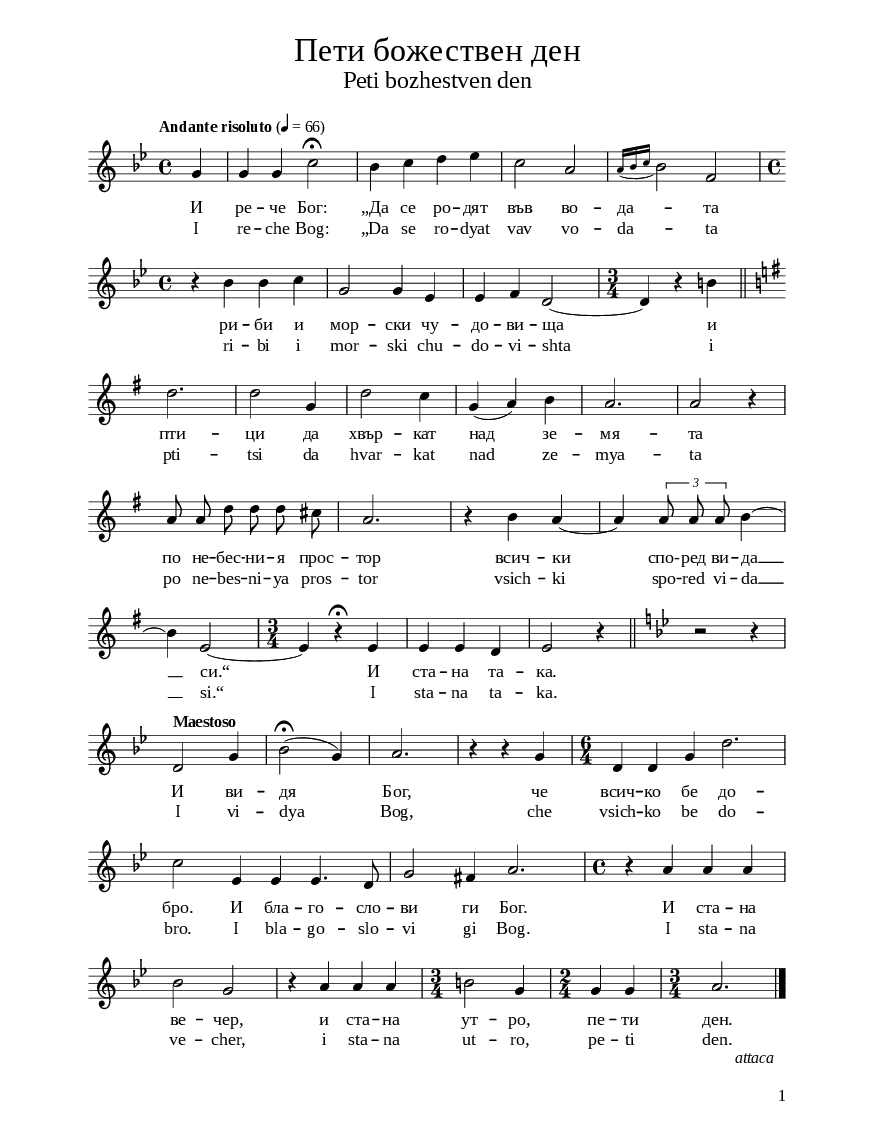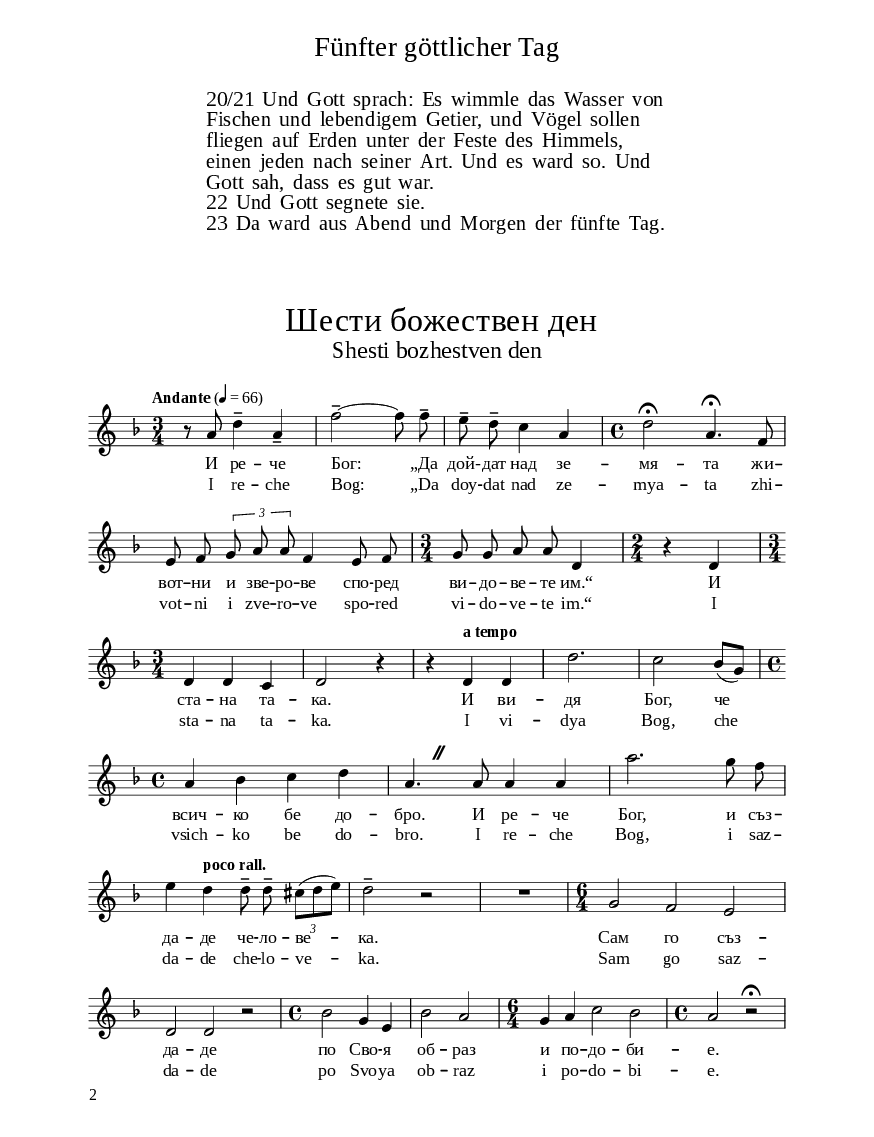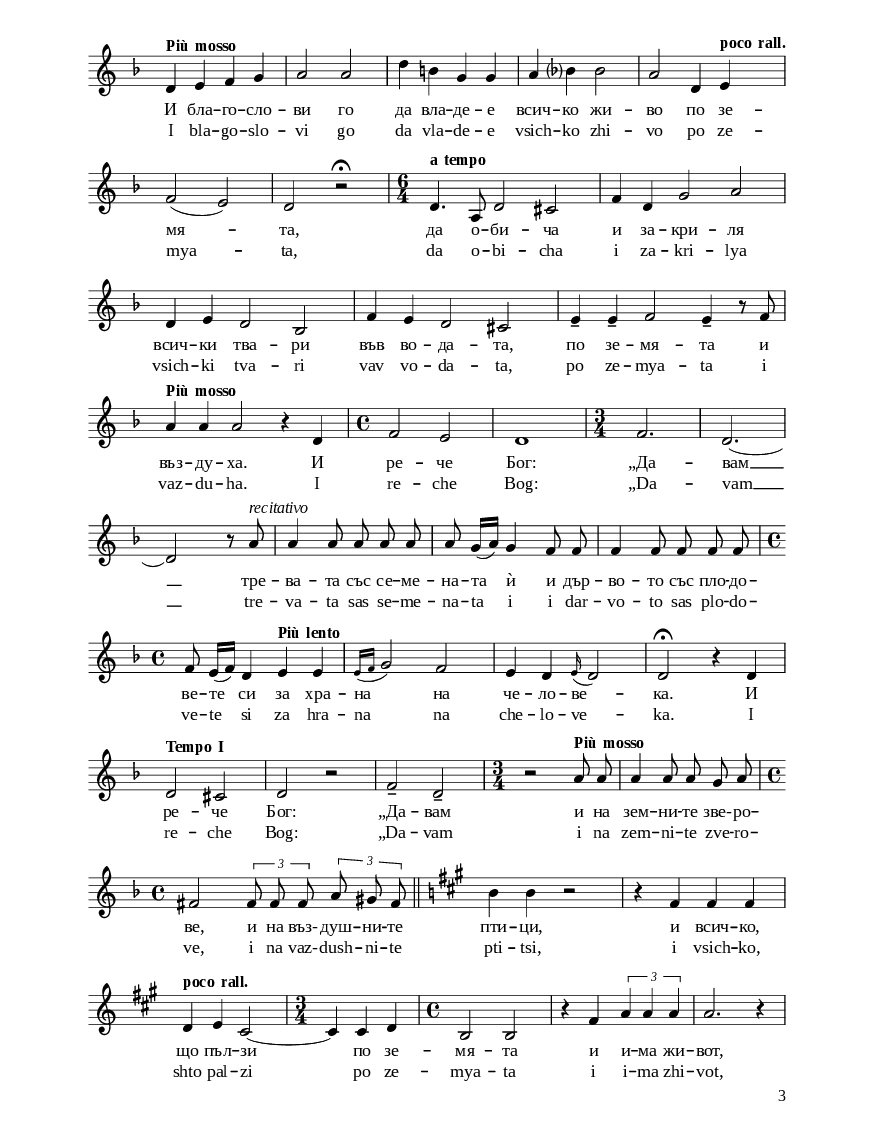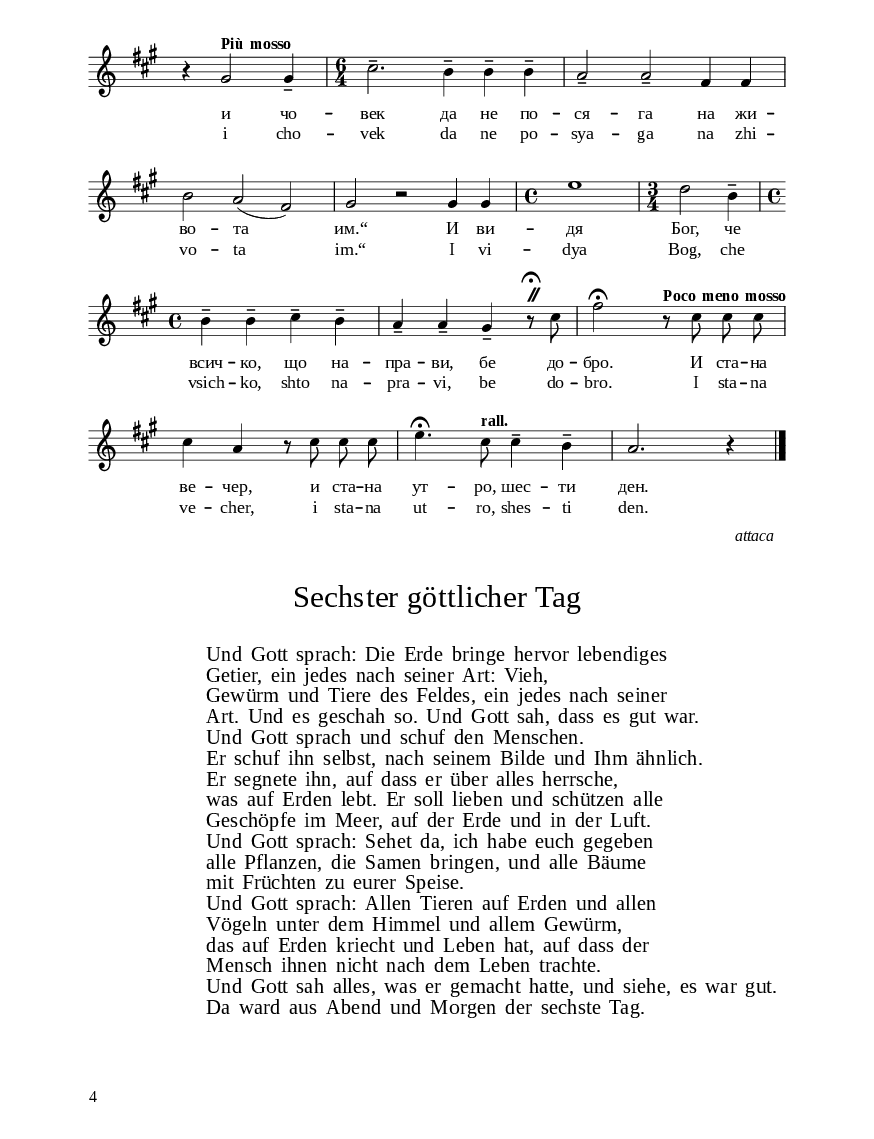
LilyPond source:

\version "2.24.0"

% include paper part and global functions
\include "include/globals.ily"

\bookpart {
  \label #'ref195
  \tocItem \markup "     Пети божествен ден – Peti bozhestven den "
  \include "include/bookpart-paper.ily"
  \score {
    \include "include/score-layout.ily"

    \new Voice \absolute {
      \clef treble
      \key g \minor
      \time 4/4
      \tempoFunc "Andante risoluto" 4 "66"
      \autoBeamOff
      \partial 4
      g'4
      | % 146
      g'4 g'4 c''2 ^\fermata | % 147
      bes'4  c''4  d''4  es''4 | % 148
      c''2 a'2 | % 149
      \acciaccatura {  a'16 [ bes' c''] } bes'2 f'2 |
      \time 4/4
      r4  bes'4  bes'4  c''4 | % 151
      g'2 g'4 es'4 | % 152
      es'4 f'4 d'2 ~ | % 153
      \time 3/4  | % 153
      d'4 r4  b'4 \bar "||"
      \break | % 154
      \key g \major | % 154
      d''2. | % 155
      d''2 g'4 | % 156
      d''2  c''4 | % 157
      g'4 ( a'4 )  b'4 | % 158
      a'2. | % 159
      a'2 r4 \break |
      a'8 a'8  d''8  d''8  d''8
      cis''8 | % 161
      a'2. | % 162
      r4  b'4 a'4 ~ | % 163
      a'4 %\once \omit TupletBracket
      \times 2/3  {
        a'8 a'8 a'8
      }
      b'4 ~ \break | % 164
      b'4 e'2 ~  | % 165
      \time 3/4 e'4 r4 ^\fermata e'4 | % 166
      e'4 e'4 d'4 | % 167
      e'2 r4 \bar "||"
      \key bes \major | % 168
      r2 r4 | \break % 169
      \tempo "Maestoso" d'2 g'4 |

      bes'2 ( ^\fermata g'4 ) | % 171
      a'2. | % 172
      r4 r4 g'4 | % 173
      \time 6/4  | % 173
      d'4 d'4 g'4  d''2. \break | % 174
      c''2 es'4 es'4 es'4. d'8 | % 175
      g'2 fis'4 a'2. | % 176
      \time 4/4  | % 176
      r4 a'4 a'4 a'4 | \break % 177
      bes'2 g'2 | % 178
      r4 a'4 a'4 a'4 | % 179
      \time 3/4  | % 179
      b'2 g'4 |
      \time 2/4  |
      g'4 g'4 | % 181
      \time 3/4 | % 181
      a'2. \bar "|."
    }

    \addlyrics {
      И ре -- че Бог:
      „Да се ро -- дят във во --
      да -- та ри -- би и мор -- ски
      чу -- до -- ви -- ща  и пти -- ци
      да хвър -- кат над  зе -- мя --
      та по не -- бес -- ни -- я прос --
      тор всич -- ки  "спо-" -- ред ви --
      да __ си.“  И ста -- на та --
      ка. И ви -- дя  Бог, че всич --
      ко бе до -- бро. И бла -- го --
      сло -- ви ги Бог. И ста -- на ве
      -- чер, и ста -- на ут -- ро, пе --
      ти ден.}
      \addlyrics {
        I re -- che Bog:
        „Da se ro -- dyat vav vo --
        da -- ta ri -- bi i mor -- ski
        chu -- do -- vi -- shta  i pti -- tsi
        da hvar -- kat nad  ze -- mya --
        ta po ne -- bes -- ni -- ya pros --
        tor vsich -- ki  spo -- red vi --
        da __ si.“  I sta -- na ta --
        ka. I vi -- dya  Bog, che vsich --
        ko be do -- bro. I bla -- go --
        slo -- vi gi Bog. I sta -- na ve
        -- cher, i sta -- na ut -- ro, pe --
        ti den.}


        \header {
          title = \titleFunc "Пети божествен ден" "Peti bozhestven den"
        }

        \midi{}

      } % score

      \markup \raise #2.8 \override #'(baseline-skip . 2) {
        \column {
          \fill-line \italic { "" "" \concat {"attaca" "   " }}
        }
      }

      \pageBreak

      % include foreign translation(s) of the song
      \version "2.22.1"

\markup \fill-line { \fontsize #deTitleFontSize "Fünfter göttlicher Tag" }
\markup \null
\markup \null
\markup \fontsize #deCoupletFontSize {
  \hspace #10
  \override #`(baseline-skip . ,deCoupletBaselineSkip)

  \column {
    \line { " " }


  \line { " "20/21 Und Gott sprach: Es wimmle das Wasser von}

  \line { " "Fischen und lebendigem Getier, und Vögel sollen}

  \line { " "fliegen auf Erden unter der Feste des Himmels,}

  \line { " "einen jeden nach seiner Art. Und es ward so. Und}

  \line { " "Gott sah, dass es gut war.}

  \line { " "22 Und Gott segnete sie.}

  \line { " "23 Da ward aus Abend und Morgen der fünfte Tag.}

  }
}


      \markup \empty-three

        \label #'ref195
  \tocItem \markup "     Шести божествен ден – Shesti bozhestven den "

      \include "include/bookpart-paper.ily"
      \score {
        \include "include/score-layout.ily"

        \new Voice \absolute {
          \clef treble
          \key d \minor
          \time 3/4
          \tempoFunc "Andante" 4 "66"
          \autoBeamOff
          r8 a'8  d''4 -- a'4 --
          | % 183
          f''2 ~ --  f''8  f''8 -- | % 184
          e''8 --  d''8 --  c''4 a'4 | % 185
          \time 4/4  | % 185
          d''2 ^\fermata a'4. ^\fermata f'8 \break | % 186
          e'8 f'8
          \times 2/3  {
            g'8  a'8 a'8
          }
          f'4 e'8 f'8 | % 187
          \time 3/4  | % 187
          g'8 g'8 a'8 a'8 d'4 | % 188
          \time 2/4  | % 188
          r4 d'4  \break | % 189
          \time 3/4  | % 189
          d'4 d'4 c'4 |
          d'2 r4 | % 191
          r4 \tempo "a tempo" d'4  d'4 | % 192
          d''2. | % 193
          c''2 bes'8 ( [ g'8 ) ] \break | % 194
          \time 4/4  | % 194
          a'4  bes'4  c''4  d''4  | % 195

          a'4.^\markup {
            \concat { "       " \musicglyph #"scripts.caesura.straight"}
          } a'8 a'4 a'4 | % 196
          a''2.  g''8 f''8 \break | % 197
          e''4 \tempo "poco rall." d''4
          d''8 --  d''8 -- \once \omit TupletBracket
          \times 2/3  {
            cis''8 ( [  d''8  e''8 ) ]
          } |
          d''2  -- r2 | % 199
          R1 |
          \time 6/4  |
          g'2 f'2 e'2 \break | % 201
          d'2 d'2 r2  | % 202
          \time 4/4  | % 202
          bes'2 g'4 e'4 | % 203
          bes'2 a'2 | % 204
          \time 6/4  | % 204
          g'4 a'4  c''2  bes'2 | % 205
          \time 4/4  | % 205
          a'2 r2 ^\fermata \break | % 206
          d'4 ^\markup{ \bold {Più mosso} } e'4 f'4
          g'4 | % 207
          a'2 a'2 | % 208
          d''4  b'4 g'4 g'4 | % 209
          a'4  bes'?4  bes'2 |
          a'2 d'4 e'4  ^\markup{ \bold {poco rall.} } \break  | % 211
          f'2 ( e'2 ) | % 212
          d'2 r2 ^\fermata | % 213
          \time 6/4  | % 213
          d'4. ^\markup{ \bold {a tempo} } a8 d'2
          cis'2 | % 214
          f'4 d'4 g'2 a'2 \break | % 215
          d'4 e'4 d'2 bes2 | % 216
          f'4 e'4 d'2 cis'2 | % 217
          e'4 -- e'4 -- f'2 e'4 -- r8
          f'8 \break | % 218
          a'4 ^\markup{ \bold {Più mosso} } a'4 a'2 r4
          d'4 | % 219
          \time 4/4  | % 219
          f'2 e'2 |
          d'1  | % 221
          \time 3/4  | % 221
          f'2. | % 222
          d'2. ~ \break | % 223
          d'2 r8 a'8 ^\markup{ \italic {recitativo} } | % 224
          a'4 a'8 a'8 a'8 a'8 | % 225
          a'8 g'16 ( [ a'16 ) ] g'4 f'8
          f'8 | % 226
          f'4 f'8 f'8 f'8 f'8 \break | % 227
          \time 4/4  | % 227
          f'8 e'16 ( [ f'16 ) ] d'4 e'4 ^\markup{ \bold {Più lento} }  e'4 |
          \grace { e'16 [ ( f' ]  } g'2 ) f'2 |
          e'4 d' \grace {
            e'16 (} d'2 ) |
            d'2 \fermata r4 d'4 |
            d'2 ^\markup{ \bold {Tempo I} } cis'2 | % 232
            d'2 r2 | % 233
            f'2 -- d'2 -- | % 234
            \time 3/4  | % 234
            r2 a'8 ^\markup{ \bold {Più mosso} } a'8  | % 235
            a'4 a'8 a'8 g'8 a'8 \break | % 236
            \time 4/4  | % 236
            fis'2
            \times 2/3  {
              fis'8  fis'8 fis'8
            }
            \times 2/3  {
              a'8  gis'8 fis'8
            }
            \bar "||"

            \key a \major | % 237
            b'4  b'4 r2  | % 238
            r4 fis'4 fis'4 fis'4  | \break % 239
            d'4 ^\markup{ \bold {poco rall.} } e'4 cis'2~ |
            \time 3/4  |
            cis'4 cis'4 d'4 | % 241
            \time 4/4  | % 241
            b2 b2 | % 242
            r4 fis'4 \times 2/3 {
              a'4 a'4 a'4
            }
            | % 243
            a'2. r4 \break | % 244
            r4 gis'2 ^\markup{ \bold {Più mosso} } gis'4 -- | % 245
            \time 6/4  | % 245
            cis''2. --  b'4 --  b'4 --  b'4
            -- | % 246
            a'2 -- a'2 -- fis'4 fis'4
            | % 247
            b'2 a'2 ( fis'2 ) | % 248
            gis'2 r2 gis'4 gis'4 | % 249
            \time 4/4  | % 249
            e''1 |
            \time 3/4  |
            d''2  b'4 -- | % 251
            \time 4/4  | \break % 251
            b'4 --  b'4 --  cis''4 --  b'4
            -- | % 252
            a'4 -- a'4 -- gis'4 -- r8
            ^\markup {
              \musicglyph #"scripts.caesura.straight"
            }
            ^\fermata
            cis''8  |  % 253
            fis''2 ^\fermata r8  ^\markup{ \bold {Poco meno mosso} } cis''8
            cis''8  cis''8  \break | % 254
            cis''4 a'4 r8  cis''8  cis''8
            cis''8 | % 255
            e''4. ^\fermata  cis''8 ^\markup{ \bold {rall.} }
            cis''4 --  b'4 -- | % 256
            a'2. r4 \bar "|."


          }
          \addlyrics {
            И ре -- че Бог:  „Да
            "дой-" -- дат над зе -- мя -- та жи --
            вот -- ни и зве -- ро -- ве спо --
            ред ви -- до -- ве -- те им.“ И
            ста -- на та -- ка. И ви -- дя Бог,
            че  всич -- ко бе до -- бро. И
            ре -- че Бог, и съз -- да -- де че
            -- ло -- ве --  ка. Сам го съз
            -- да -- де по Сво -- я об -- раз и
            по -- до -- би -- е. И бла -- го --
            сло -- ви го да вла -- де -- е
            всич -- ко жи -- во по зе -- мя
            -- та, да о -- би -- ча и за --
            кри -- ля всич -- ки тва -- ри във
            во -- да -- та, по зе -- мя -- та и
            въз -- ду -- ха. И ре -- че Бог:
            „Да -- вам  __ тре -- ва -- та
            със се -- ме -- на -- та  ѝ и
            дър -- во -- то със пло -- до -- ве
            -- те  си за хра --
            на на че -- ло --  ве -- ка. И ре --
            че Бог: „Да -- вам и на зем --
            ни -- те "зве-" -- ро -- ве, и на "въз-"
            -- душ -- ни -- те пти -- ци, и всич
            -- ко, що пъл -- зи  по зе -- мя
            -- та и и -- ма жи -- вот, и чо --
            век да не по -- ся -- га на жи --
            во -- та  им.“ И ви -- дя Бог,
            че всич -- ко, що на -- пра -- ви,
            бе до -- бро. И ста -- на ве --
            чер, и ста -- на ут -- ро, шес --
            ти ден.
          }
          \addlyrics {
            I re -- che Bog:  „Da
            doy -- dat nad ze -- mya -- ta zhi --
            vot -- ni i zve -- ro -- ve spo --
            red vi -- do -- ve -- te im.“ I
            sta -- na ta -- ka. I vi -- dya Bog,
            che  vsich -- ko be do -- bro. I
            re -- che Bog, i saz -- da -- de che
            -- lo -- ve --  ka. Sam go saz
            -- da -- de po Svo -- ya ob -- raz i
            po -- do -- bi -- e. I bla -- go --
            slo -- vi go da vla -- de -- e
            vsich -- ko zhi -- vo po ze -- mya
            -- ta, da o -- bi -- cha i za --
            kri -- lya vsich -- ki tva -- ri vav
            vo -- da -- ta, po ze -- mya -- ta i
            vaz -- du -- ha. I re -- che Bog:
            „Da -- vam  __ tre -- va -- ta
            sas se -- me -- na -- ta  i i
            dar -- vo -- to sas plo -- do -- ve
            -- te  si za hra --
            na na che -- lo -- ve --  ka. I re --
            che Bog: „Da -- vam i na zem --
            ni -- te zve -- ro -- ve, i na "vaz-"
            -- dush -- ni -- te pti -- tsi, i vsich
            -- ko, shto pal -- zi  po ze -- mya
            -- ta i i -- ma zhi -- vot, i cho --
            vek da ne po -- sya -- ga na zhi --
            vo -- ta  im.“ I vi -- dya Bog,
            che vsich -- ko, shto na -- pra -- vi,
            be do -- bro. I sta -- na ve --
            cher, i sta -- na ut -- ro, shes --
            ti den.
          }


          \header {
            title = \titleFunc " Шести божествен ден" "Shesti bozhestven den"
          }

          \midi{}

        } % score

        \markup \raise #2.8 \override #'(baseline-skip . 2) {
          \column {
            \fill-line \italic { "" "" \concat {"attaca" "   " }}
          }
        }

        \markup \empty-one

        % include foreign translation(s) of the song
        \version "2.20.0"

\markup \fill-line { \fontsize #6 "Sechster göttlicher Tag" }
\markup \null
\markup \null
\markup \fontsize #+2.5 {
  \hspace #10
  \override #'(baseline-skip . 2)

  \column {
    \line { " " }

\line { " "Und Gott sprach: Die Erde bringe hervor lebendiges }

\line { " "Getier, ein jedes nach seiner Art: Vieh, }

\line { " "Gewürm und Tiere des Feldes, ein jedes nach seiner }

\line { " "Art. Und es geschah so. Und Gott sah, dass es gut war. }

 \line { " "Und Gott sprach und schuf den Menschen. }

\line { " "Er schuf ihn selbst, nach seinem Bilde und Ihm ähnlich. }

\line { " "Er segnete ihn, auf dass er über alles herrsche, }

\line { " "was auf Erden lebt. Er soll lieben und schützen alle }

\line { " "Geschöpfe im Meer, auf der Erde und in der Luft. }

\line { " " Und Gott sprach: Sehet da, ich habe euch gegeben }

\line { " "alle Pflanzen, die Samen bringen, und alle Bäume }

\line { " "mit Früchten zu eurer Speise. }

\line { " "Und Gott sprach: Allen Tieren auf Erden und allen }

\line { " "Vögeln unter dem Himmel und allem Gewürm, }

\line { " "das auf Erden kriecht und Leben hat, auf dass der }

\line { " "Mensch ihnen nicht nach dem Leben trachte. }

\line { " " Und Gott sah alles, was er gemacht hatte, und siehe, es war gut.  }

\line { " "Da ward aus Abend und Morgen der sechste Tag. }

  }
}


      } % bookpart

      % Più mosso
      %
